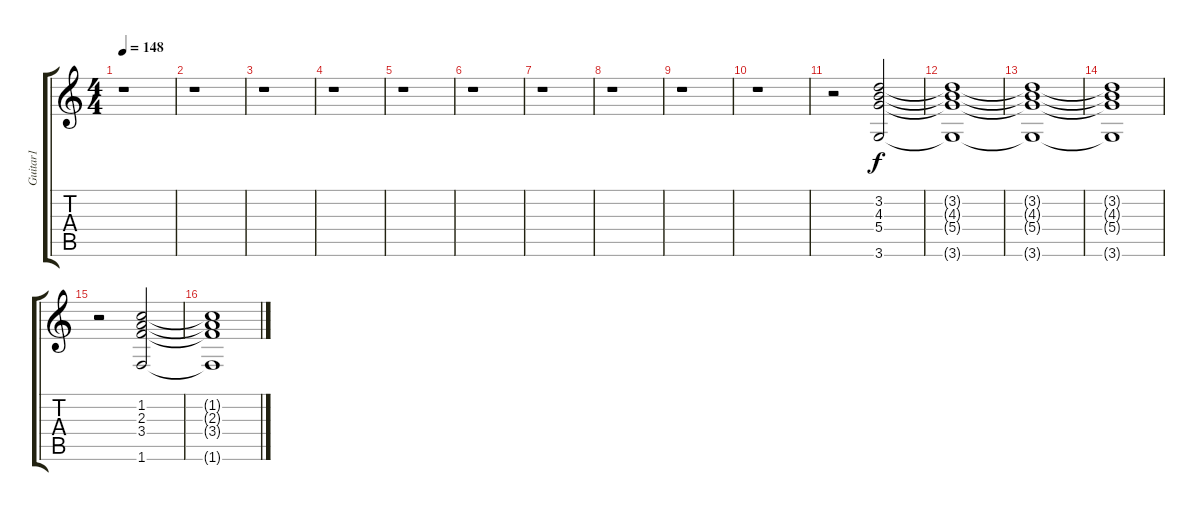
\track ("Guitar1" "Guitar1") {instrument acousticguitarsteel}
\staff {score tabs}
\tuning (E4 B3 G3 D3 A2 E2) {hide}
\ts (4 4)
\tempo 148
\clef g2
\ks c
r.1{dy f} |
r.1 |
r.1 |
r.1 |
r.1 |
r.1 |
r.1 |
r.1 |
r.1 |
r.1 |
r.2 (3.2 4.3 5.4 3.6).2{volume 12 instrument acousticguitarsteel} |
(3.2{t} 4.3{t} 5.4{t} 3.6{t}).1 |
(3.2{t} 4.3{t} 5.4{t} 3.6{t}).1 |
(3.2{t} 4.3{t} 5.4{t} 3.6{t}).1 |
r.2 (1.2 2.3 3.4 1.6).2{volume 12 instrument acousticguitarsteel} |
(1.2{t} 2.3{t} 3.4{t} 1.6{t}).1
